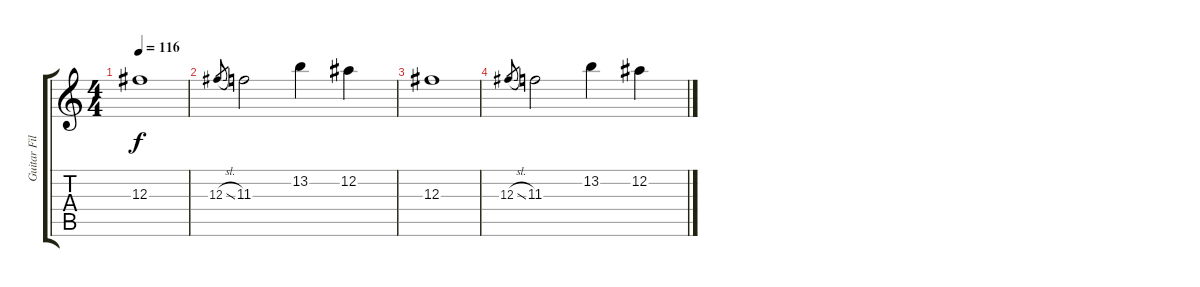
\track ("Guitar Fills" "Guitar Fil") {instrument overdrivenguitar}
\staff {score tabs}
\tuning (Eb4 Bb3 Gb3 Db3 Ab2 Eb2) {hide}
\ts (4 4)
\tempo 116
\clef g2
\ks c
12.3.1{dy f volume 0} |
12.3{sl}.8{gr} 11.3.2 13.2.4 12.2.4 |
12.3.1 |
12.3{sl}.8{gr} 11.3.2 13.2.4 12.2.4
